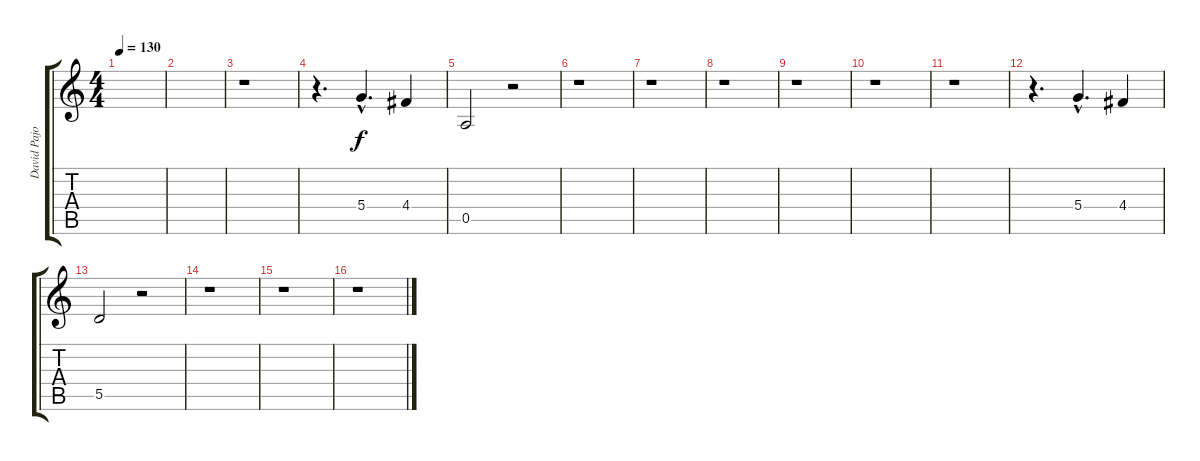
\track ("David Pajo" "David Pajo") {instrument electricguitarclean}
\staff {score tabs}
\tuning (E4 B3 G3 D3 A2 E2) {hide}
\ts (4 4)
\tempo 130
\clef g2
\ks c
|
|
r.1 |
r.4{d} 5.4{hac}.4{d} 4.4.4 |
0.5.2 r.2 |
r.1 |
r.1 |
r.1 |
r.1 |
r.1 |
r.1 |
r.4{d} 5.4{hac}.4{d} 4.4.4 |
5.5.2 r.2 |
r.1 |
r.1 |
r.1
